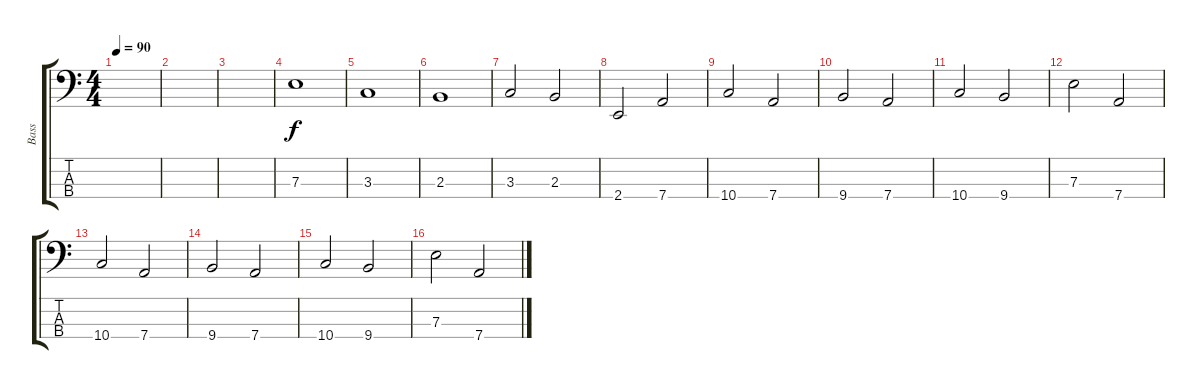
\track ("Bass" "Bass") {instrument electricbassfinger}
\staff {score tabs}
\tuning (G2 D2 A1 D1) {hide}
\ts (4 4)
\tempo 90
\clef f4
\ks c
|
|
|
7.3.1 |
3.3.1 |
2.3.1 |
3.3.2 2.3.2 |
2.4.2 7.4.2 |
10.4.2 7.4.2 |
9.4.2 7.4.2 |
10.4.2 9.4.2 |
7.3.2 7.4.2 |
10.4.2 7.4.2 |
9.4.2 7.4.2 |
10.4.2 9.4.2 |
7.3.2 7.4.2
